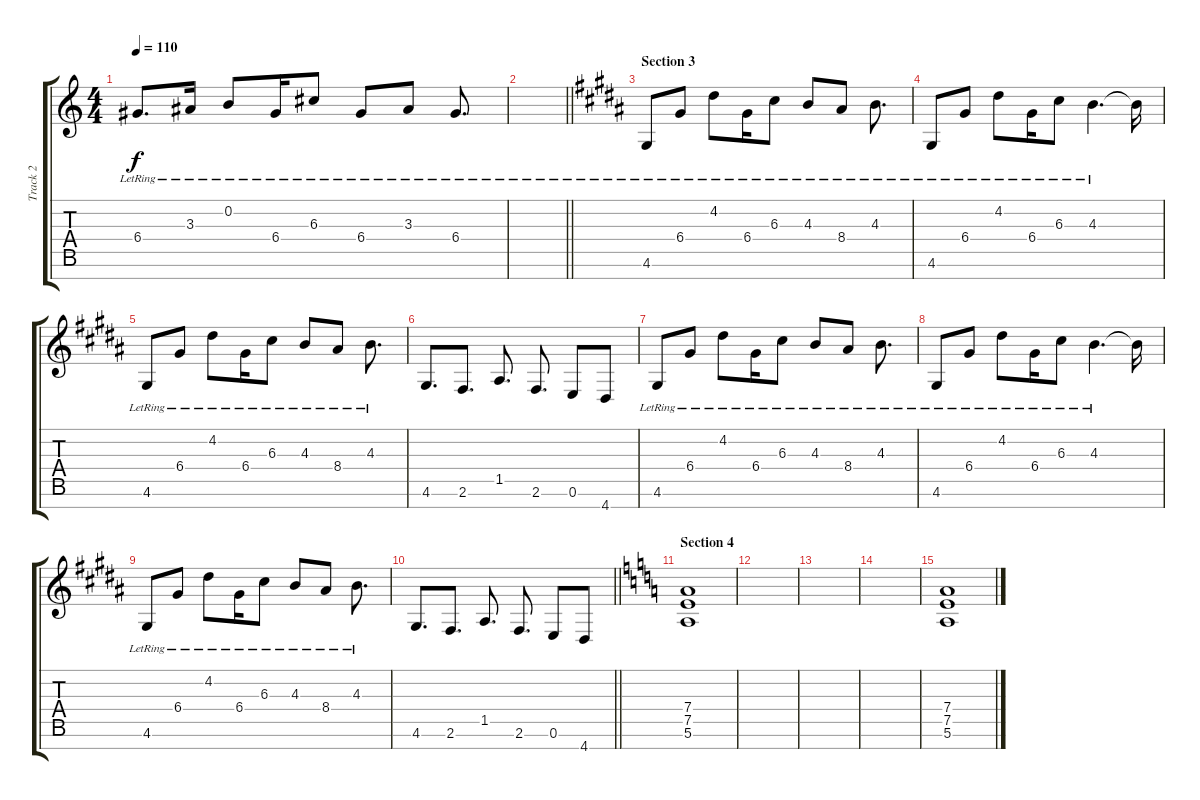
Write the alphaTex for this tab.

\track ("Track 2" "Track 2") {instrument acousticguitarsteel}
\staff {score tabs}
\tuning (E4 B3 G3 D3 A2 E2 B1) {hide}
\ts (4 4)
\tempo 110
\clef g2
\ks c
6.4{lr}.8{d dy f} 3.3{lr}.16 0.2{lr}.8 6.4{lr}.16 6.3{lr}.8 6.4{lr}.8 3.3{lr}.8 6.4{lr}.8{d} |
\barLineRight lightlight
|
\section ("" "Section 3")
\ks b
4.6{lr}.8 6.4{lr}.8 4.2{lr}.8 6.4{lr}.16 6.3{lr}.8 4.3{lr}.8 8.4{lr}.8 4.3{lr}.8{d} |
4.6{lr}.8 6.4{lr}.8 4.2{lr}.8 6.4{lr}.16 6.3{lr}.8 4.3{lr}.4{d} 4.3{t}.16 |
4.6{lr}.8 6.4{lr}.8 4.2{lr}.8 6.4{lr}.16 6.3{lr}.8 4.3{lr}.8 8.4{lr}.8 4.3{lr}.8{d} |
4.6.8{d} 2.6.8{d} 1.5.8{d} 2.6.8{d} 0.6.8 4.7.8 |
4.6{lr}.8 6.4{lr}.8 4.2{lr}.8 6.4{lr}.16 6.3{lr}.8 4.3{lr}.8 8.4{lr}.8 4.3{lr}.8{d} |
4.6{lr}.8 6.4{lr}.8 4.2{lr}.8 6.4{lr}.16 6.3{lr}.8 4.3{lr}.4{d} 4.3{t}.16 |
4.6{lr}.8 6.4{lr}.8 4.2{lr}.8 6.4{lr}.16 6.3{lr}.8 4.3{lr}.8 8.4{lr}.8 4.3{lr}.8{d} |
\barLineRight lightlight
4.6.8{d} 2.6.8{d} 1.5.8{d} 2.6.8{d} 0.6.8 4.7.8 |
\section ("" "Section 4")
\ks c
(7.4 7.5 5.6).1{instrument distortionguitar} |
|
|
|
(7.4 7.5 5.6).1
